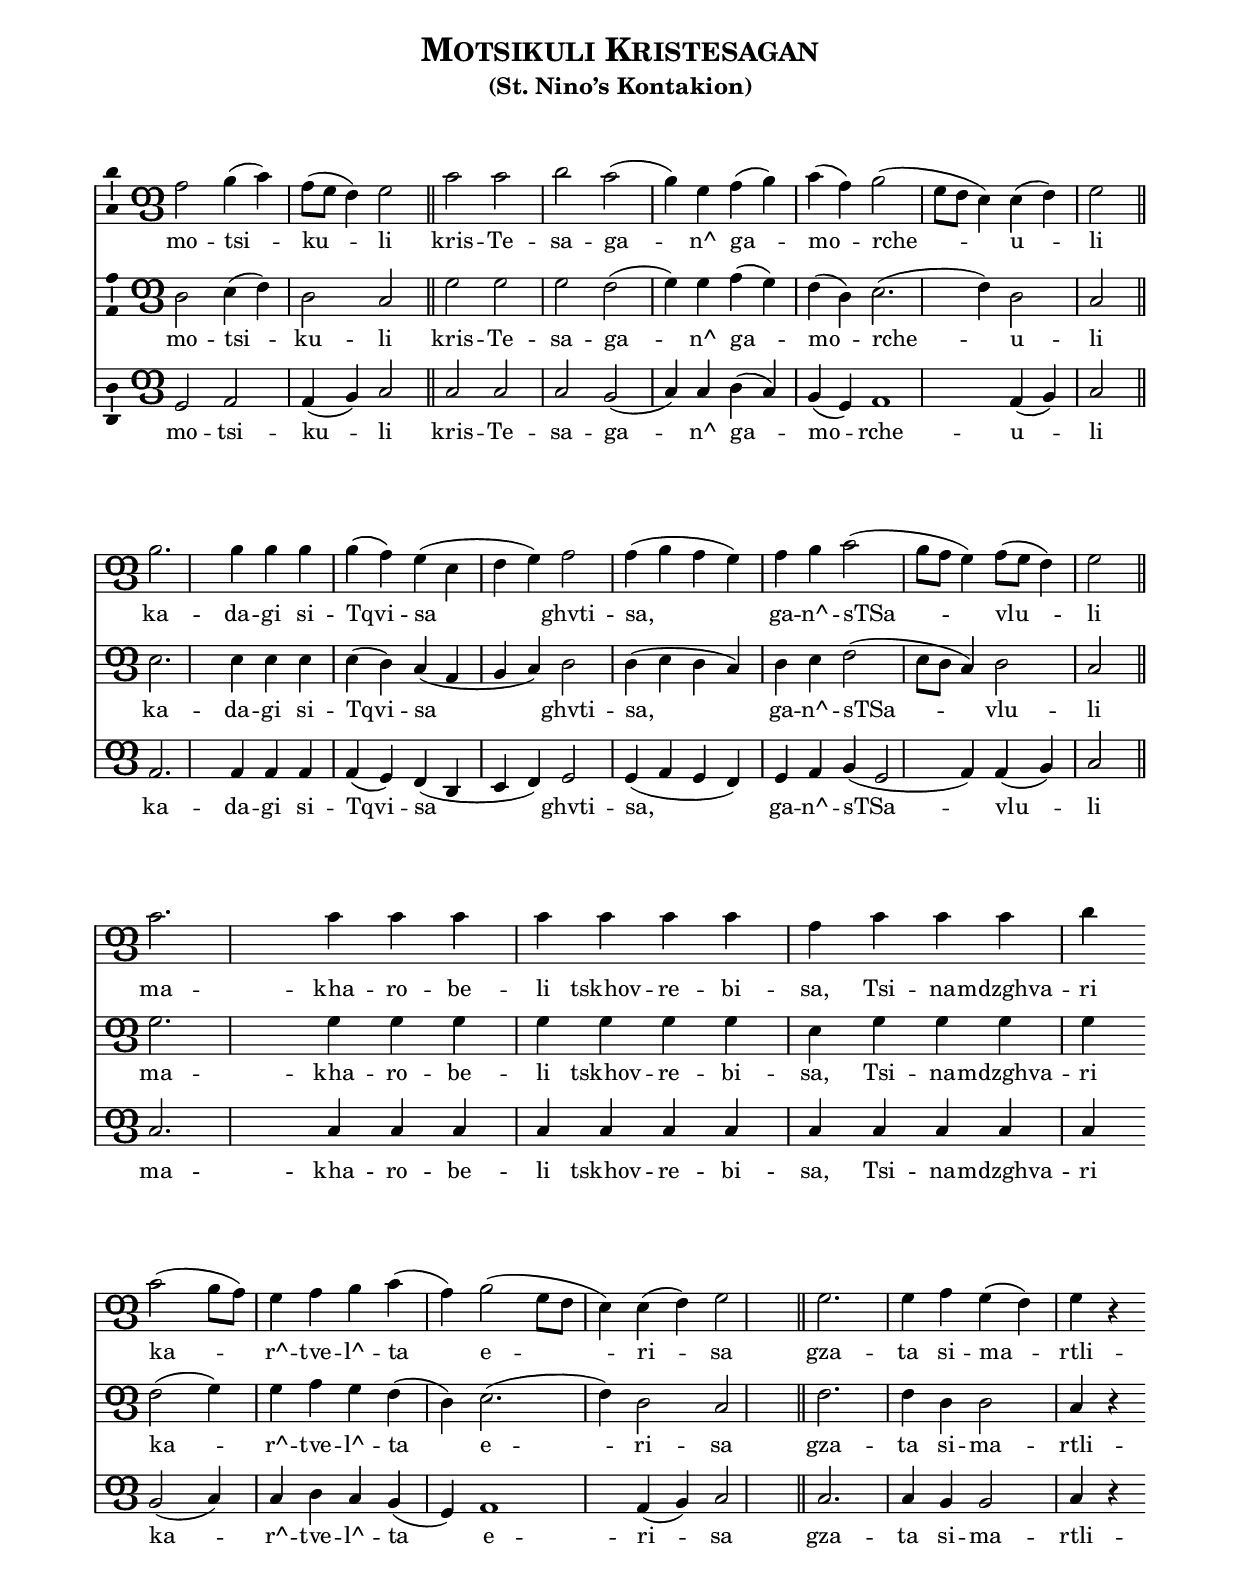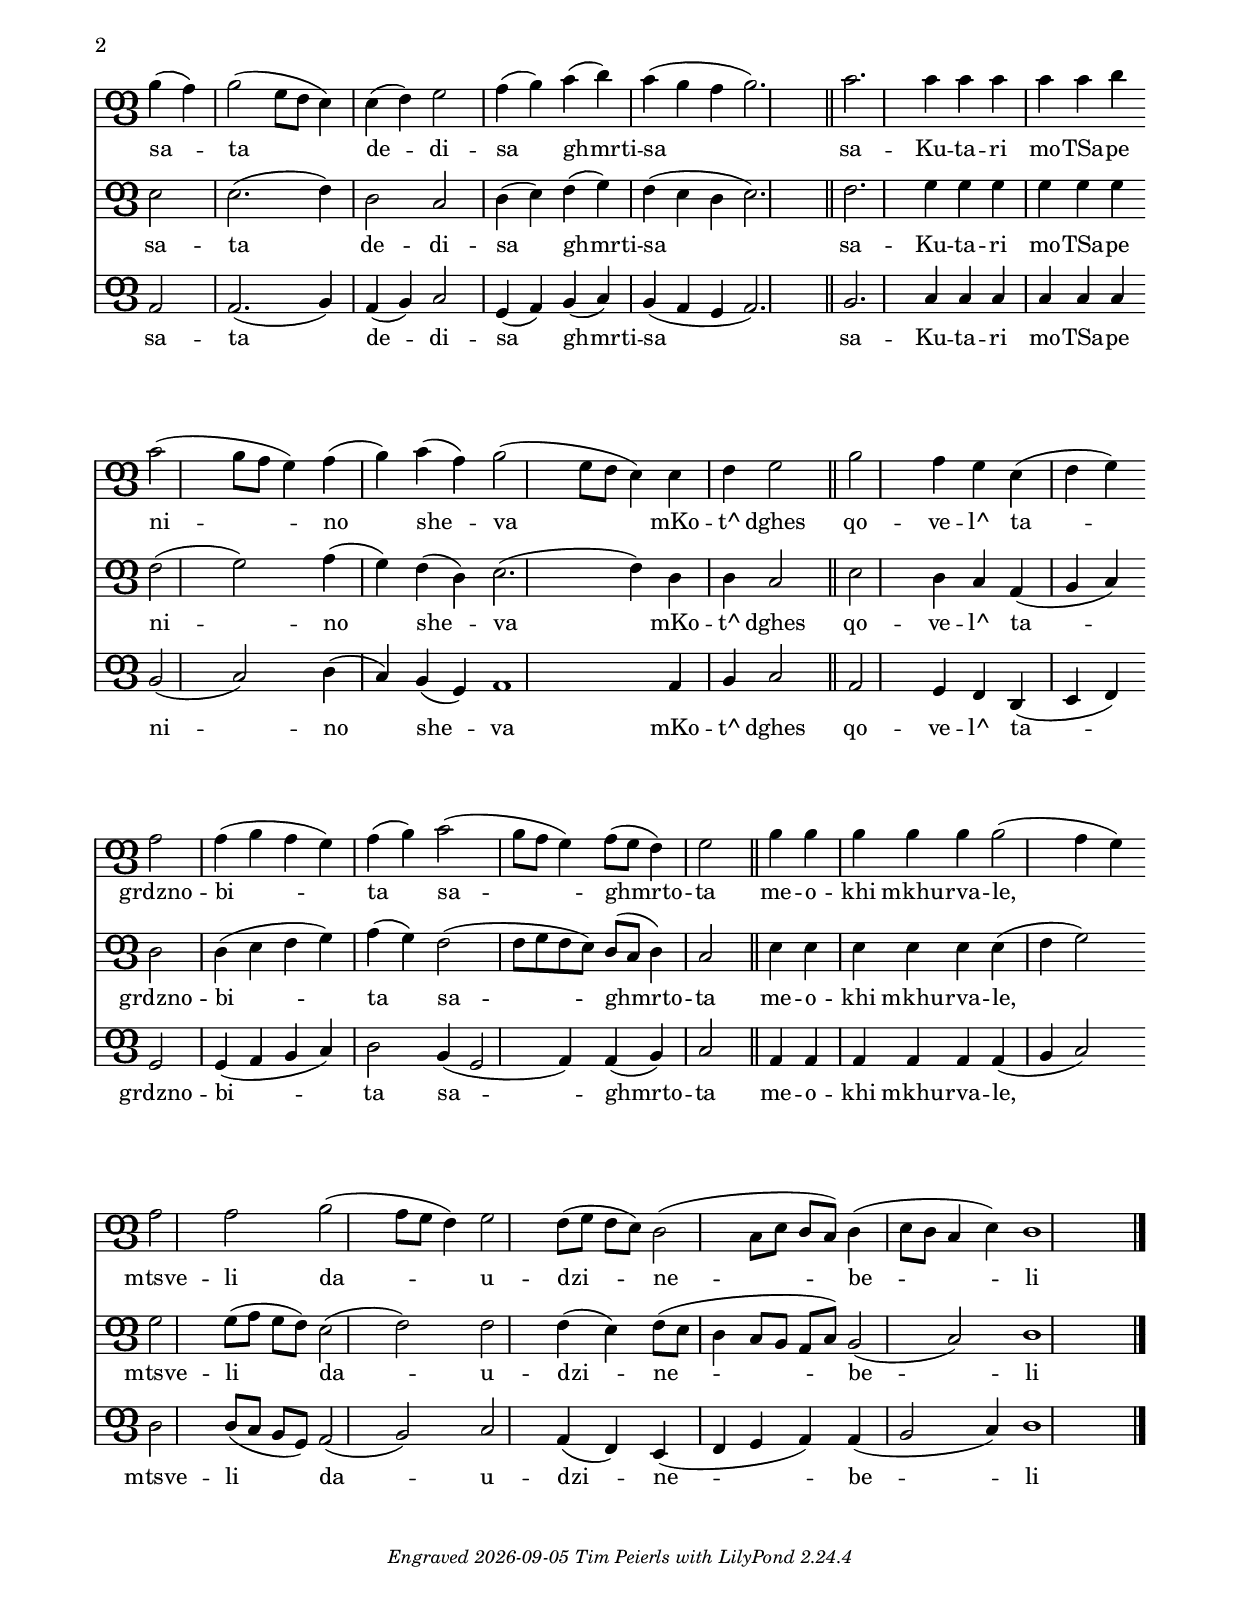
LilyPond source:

%
% Motsikuli.ly - example of using postfix template
%

\version "2.19.15"
\language "english" 


%
% Staff size for this piece. The gamut will use a
% smaller staff size. We set this here rather than
% in the template, because the ideal staff size often
% depends on the specific music and words.
%
% See http://lilypond.org/doc/v2.19/Documentation/notation/setting-the-staff-size
%

#(set-global-staff-size 18)


%
% Define the variables required by the template and
% then include the template at the end.
%


\header {
  % title is required
  title = \markup \smallCaps "Motsikuli Kristesagan"
  subtitle = "(St. Nino’s Kontakion)"
  engraved = "Tim Peierls"
}

%
% These are currently *all* required.
%

unbarred = ##t

middleCPosition = #6 % 1st leger line above staff


topMusic = \relative c' {      
  
  a2 b4( c) a8( g f4) g2 \bar "||"

  c2 c d c( b4) g a( b) c( a) b2( g8 f e4) e( f) g2 

  \bar "||" \break
  
  b2.b4 b b b( a) g( e f g) a2 a4( b a g) a b c2( b8 a g4) a8( g f4) g2
  
  \bar "||" \break
  
  c2. c4 c c c c c c a c c c d 
  
  \bar "" \break
  
  c2( b8 a) g4 a4 b c( a) b2( g8 f e4) e( f) g2 
  
  \bar "||"
  
  g2. g4 a g( f) g r 

  \bar "" \break
  
  b( a) b2( g8 f e4) e( f) g2 a4( b) c( d) c( b a b2.) 

  \bar "||"
  
  c2. c4 c c c c d 
  
  \bar "" \break
  
  c2( b8 a g4) a( b) c( a) b2( g8 f e4) e f g2 

  \bar "||" 
  
  b2 a4 g e( f g) 
  
  \bar "" \break
  
  a2 a4( b a g) a( b) c2( b8 a g4) a8( g f4) g2

  \bar "||"
  
  b4 b b b b b2( a4 g) 
  
  \bar "" \break
  
  a2 a b( a8 g f4) g2 f8( g f e) d2( c8 e d c) d4( e8 d c4 e) d1

  \bar "|."

}

middleMusic = \relative c {
  
  d2 e4( f) d2 c 

  g'2 g g f( g4) g a( g) f( d) e2.( f4) d2 c 

  e2.e4 e e e( d) c( a b c) d2 d4( e d c) d e f2( e8 d c4) d2 c
  
  g'2. g4 g g g g g g e g g g g f2( g4) g a g f( d) e2.( f4) d2 c 
  
  f2. f4 d d2 c4 r 

  e2 e2.( f4) d2 c d4( e) f( g) f( e d e2.)

  f2. g4 g g g g g f2( g) a4( g) f( d) e2.( f4) d d c2 

  e2 d4 c a( b c) d2 d4( e f g) a( g) f2( f8 g f e) d( c d4) c2

  e4 e e e e e( f g2) g g8( a g f) e2( f) f f4( e) f8( e d4 c8 b a c) b2( c) d1

}

bassMusic = \relative c {
  
  g2 a a4( bf) c2 
  
  c2 c c b( c4) c4 d( c) b( g) a1 a4( b) c2  

  a2. a4 a a a( g) f( d e f) g2 g4( a g f) g a b( g2 a4) a( b) c2

  c2. c4 c c c c c c c c c c c b2( c4) c d c b( g) a1 a4( b) c2 
  
  c2. c4 b b2 c4 r

  a2 a2.( b4) a( b) c2 g4( a) b( c) b( a g a2.) 

  b2. c4 c c c c c b2( c) d4( c) b( g) a1 a4 b c2

  a2 g4 f d( e f) g2 g4( a b c) d2 b4( g2 a4) a( b) c2

  a4 a a a a a( b c2) d d8( c b g) a2( b) c a4( f) e( f g a) a( b2 c4) d1

}


topLyrics = \lyricmode {

  mo -- tsi -- ku -- li kris -- Te -- sa -- ga -- n^ ga -- mo -- rche -- u -- li
  ka -- da -- gi si -- Tqvi -- sa ghvti -- sa, ga -- n^ -- sTSa -- vlu -- li
  ma -- kha -- ro -- be -- li tskhov -- re -- bi -- sa, 
  Tsi -- na -- mdzghva -- ri ka -- r^ -- tve -- l^ -- ta e -- ri -- sa
  
  gza -- ta si -- ma -- rtli -- sa -- ta de -- di -- sa ghmrti -- sa
  sa -- Ku -- ta -- ri mo -- TSa -- pe ni -- no she -- va mKo -- t^ dghes
  qo -- ve -- l^ ta -- grdzno -- bi -- ta sa -- ghmrto -- ta
  me -- o -- khi mkhu -- rva -- le, mtsve -- li da -- u -- dzi -- ne -- be -- li
  
}

middleLyrics = \lyricmode {
  
  mo -- tsi -- ku -- li kris -- Te -- sa -- ga -- n^ ga -- mo -- rche -- u -- li
  ka -- da -- gi si -- Tqvi -- sa ghvti -- sa, ga -- n^ -- sTSa -- vlu -- li
  ma -- kha -- ro -- be -- li tskhov -- re -- bi -- sa, 
  Tsi -- na -- mdzghva -- ri ka -- r^ -- tve -- l^ -- ta e -- ri -- sa
  
  gza -- ta si -- ma -- rtli -- sa -- ta de -- di -- sa ghmrti -- sa
  sa -- Ku -- ta -- ri mo -- TSa -- pe ni -- no she -- va mKo -- t^ dghes
  qo -- ve -- l^ ta -- grdzno -- bi -- ta sa -- ghmrto -- ta
  me -- o -- khi mkhu -- rva -- le, mtsve -- li da -- u -- dzi -- ne -- be -- li

}

bassLyrics = \lyricmode {
  
  mo -- tsi -- ku -- li kris -- Te -- sa -- ga -- n^ ga -- mo -- rche -- u -- li
  ka -- da -- gi si -- Tqvi -- sa ghvti -- sa, ga -- n^ -- sTSa -- vlu -- li
  ma -- kha -- ro -- be -- li tskhov -- re -- bi -- sa, 
  Tsi -- na -- mdzghva -- ri ka -- r^ -- tve -- l^ -- ta e -- ri -- sa
  
  gza -- ta si -- ma -- rtli -- sa -- ta de -- di -- sa ghmrti -- sa
  sa -- Ku -- ta -- ri mo -- TSa -- pe ni -- no she -- va mKo -- t^ dghes
  qo -- ve -- l^ ta -- grdzno -- bi -- ta sa -- ghmrto -- ta
  me -- o -- khi mkhu -- rva -- le, mtsve -- li da -- u -- dzi -- ne -- be -- li

}


%
% Last thing is to include the template that produces
% the score. Optionally precede with gamut include file.
%
%\include "../ly/panduri-gamut.ily"
\version "2.19.15"
%
% Template to be included after defining these variables:
% - header variables title and (optionally) engraved
% - variables unbarred and middleCPosition
% - topMusic, middleMusic, bottomMusic
% - topLyrics, middleLyrics, bottomLyrics
%


%
% Include common Panduri template settings, 
% in the same directory as this template.
%

#(ly:set-option 'relative-includes #t)

%
% panduri-common.ily
%
% Defines Panduri clef and related settings for scores
% using that clef.
%
% If \unbarred is true, omits time signature, bar 
% lines, and bar numbers.
%
% Requires unbarred and middleCPosition to be defined. 
%
% If header property "engraved" is defined, it will
% be used in the tagline.
%
\version "2.19.15"


ifElseString = 
#(define-scheme-function 
  (parser location include text alt-text)
  (boolean? string? string?)
  (if include
    text
    alt-text
  )
)

optMusic = 
#(define-music-function 
  (parser location include music)
  (boolean? ly:music?)
  (if include
    music
    #{ #}
  )
)


ScoreDefaults = \with {
  defaultBarType = \ifElseString \unbarred "" "|"
}
  
StaffDefaults = \with {

  \optMusic \unbarred { 
    % Unbarred music shows no time signature 
    % or bar numbers.
    \omit Staff.TimeSignature 
    \omit Score.BarNumber
  }
  % Note: For some reason bar numbers don't show
  % even when \unbarred is false.

  % Makes it OK to use accidentals in music; they will
  % not be displayed. But you don't *have* to use them.
  
  \remove Accidental_engraver
  
  % Add an ambitus at the beginning of each staff.
  
  \consists Ambitus_engraver

  % The Panduri clef itself. It's the Unicode x10E4 ("georgian
  % letter phar") that matters here; the Georgia font in use
  % is for fun. The sizing and Y-offset should scale with the
  % staff size, but we haven't done any serious testing of this.
  
  \override Clef.stencil = #ly:text-interface::print
  \override Clef.text = \markup \char ##x10E4
  \override Clef.font-name = #"Georgia"
  \override Clef.font-size = #7
  \override Clef.Y-offset = #(* -1 (magstep -3))

  % Adjust position of middle C. Both properties have
  % to be set for both the music and the ambitus to be
  % properly positioned vertically.
  
  middleCPosition = \middleCPosition
  middleCClefPosition = \middleCPosition

  % Because a "C" doesn't look nice with the Panduri clef.
  % Irrelevant but harmless in unbarred scores.
  
  \numericTimeSignature
}


\layout {
  \context {
    \Score
    \ScoreDefaults
  }
  \context {
    \Staff
    \StaffDefaults
  }
}
  

%
% Spacing under titles whether or not gamut is displayed.
%

\markup { \vspace #1.2 } 


%
% Common paper values for Panduri clef scores.
%
% Forces letter size with non-standard margins 
% that might not be achievable with all printers.
%

\paper {
  top-margin                            = .75\in
  bottom-margin 			= .75\in
  line-width 				= 7.0\in
  system-system-spacing.basic-distance 	= #15
  markup-system-spacing.basic-distance	= #5
}


%
% Common header values for Panduri clef scores.
% For now, just provides a tagline with engraver
% name, time of engraving, and Lilypond version.
%

\header {
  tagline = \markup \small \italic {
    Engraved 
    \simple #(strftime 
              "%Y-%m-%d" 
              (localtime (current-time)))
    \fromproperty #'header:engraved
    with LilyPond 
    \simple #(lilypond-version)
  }
}




%
% Settings for the main score
%

topSettings = \with {
  midiInstrument = "flute"
}

middleSettings = \with {
  midiInstrument = "clarinet"
}

bassSettings = \with {
  midiInstrument = "oboe"
}



\score {
  <<
    \new Staff \with \topSettings
      \new Voice = "top" \topMusic
    \new Lyrics \lyricsto "top" \topLyrics
     
    \new Staff \with \middleSettings
      \new Voice = "middle" \middleMusic
    \new Lyrics \lyricsto "middle" \middleLyrics
    
    \new Staff \with \bassSettings
      \new Voice = "bass" \bassMusic
    \new Lyrics \lyricsto "bass" \bassLyrics
  >>
  
  
  \layout {
    indent = #0
  }
}

